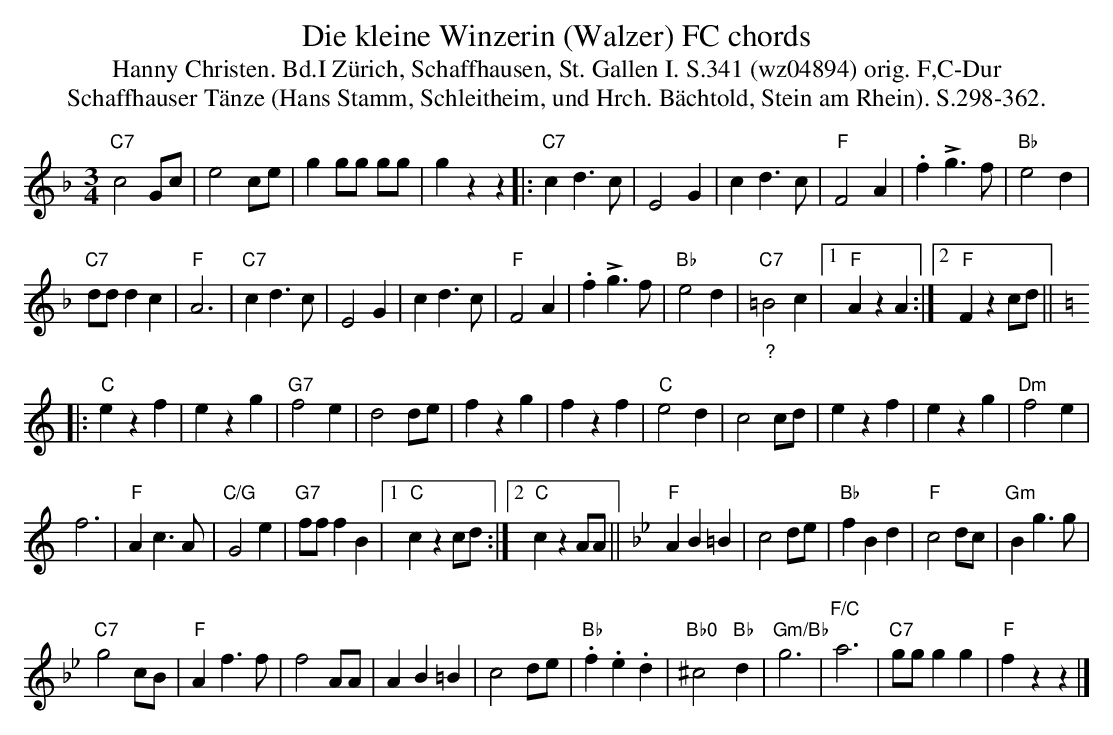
X:1
T: Die kleine Winzerin (Walzer) FC chords
T:Hanny Christen. Bd.I Zürich, Schaffhausen, St. Gallen I. S.341 (wz04894) orig. F,C-Dur
T: Schaffhauser T\"anze (Hans Stamm, Schleitheim, und Hrch. B\"achtold, Stein am Rhein). S.298-362.
M:3/4
L:1/4
K:F %%MIDI gchordon
"C7"c2G/c/ | e2c/e/ | gg/g/ g/g/ | gzz |: "C7"cd>c | E2G | cd>c | "F"F2A | .f!>!g>f | "Bb"e2d |
"C7"d/d/dc | "F"A3 | "C7"cd>c | E2G | cd>c | "F"F2A | .f!>!g>f | "Bb"e2d | "C7""_?"=B2c |1 "F"AzA :|2 "F"Fzc/d/ ||
 [K:C]  |: "C"ezf | ezg | "G7"f2e | d2d/e/ | fzg | fzf | "C"e2d | c2c/d/ | ezf | ezg | "Dm"f2e |
f3 | "F"Ac>A | "C/G"G2e | "G7"f/f/fB |1 "C"czc/d/ :|2 "C"czA/A/ || [K:Bb] "F"AB=B | c2d/e/ | "Bb"fBd | "F"c2d/c/ | "Gm"Bg>g |
"C7"g2c/B/ | "F"Af>f | f2A/A/ | AB=B | c2d/e/ | "Bb".f.e.d | "Bb0"^c2"Bb"d | "Gm/Bb"g3 | "F/C"a3 | "C7"g/g/gg | "F"fzz |]
